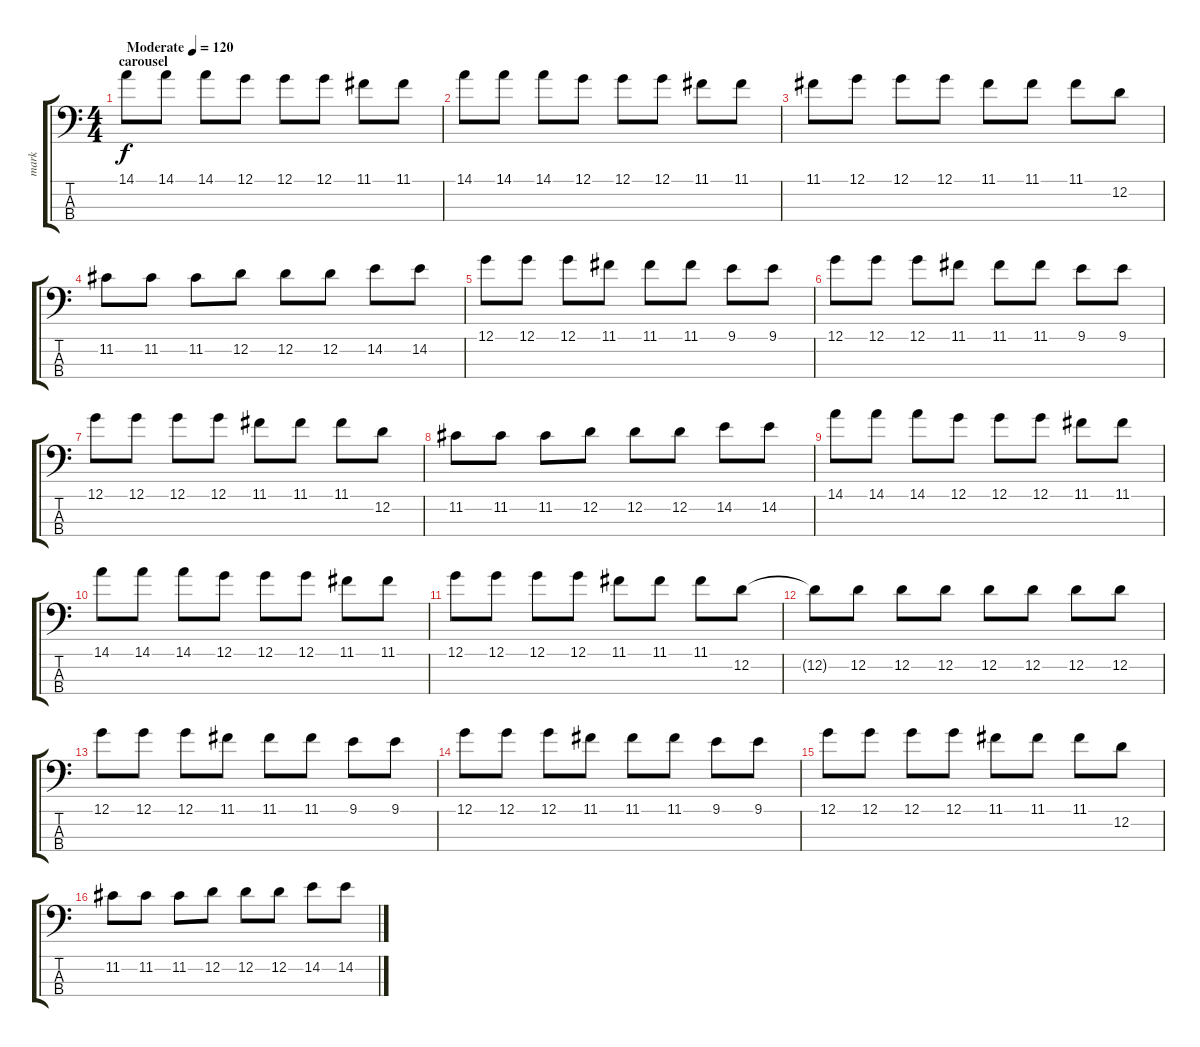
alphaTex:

\track ("mark" "mark") {instrument slapbass1}
\staff {score tabs}
\tuning (G2 D2 A1 E1) {hide}
\ts (4 4)
\section ("" "carousel")
\tempo (120 "Moderate")
\tempo 145
\tempo (120 "Moderate")
\clef f4
\ks c
14.1.8{dy f instrument slapbass1} 14.1.8 14.1.8 12.1.8 12.1.8 12.1.8 11.1.8 11.1.8 |
14.1.8 14.1.8 14.1.8 12.1.8 12.1.8 12.1.8 11.1.8 11.1.8 |
11.1.8 12.1.8 12.1.8 12.1.8 11.1.8 11.1.8 11.1.8 12.2.8 |
11.2.8 11.2.8 11.2.8 12.2.8 12.2.8 12.2.8 14.2.8 14.2.8 |
12.1.8 12.1.8 12.1.8 11.1.8 11.1.8 11.1.8 9.1.8 9.1.8 |
12.1.8 12.1.8 12.1.8 11.1.8 11.1.8 11.1.8 9.1.8 9.1.8 |
12.1.8 12.1.8 12.1.8 12.1.8 11.1.8 11.1.8 11.1.8 12.2.8 |
11.2.8 11.2.8 11.2.8 12.2.8 12.2.8 12.2.8 14.2.8 14.2.8 |
14.1.8 14.1.8 14.1.8 12.1.8 12.1.8 12.1.8 11.1.8 11.1.8 |
14.1.8 14.1.8 14.1.8 12.1.8 12.1.8 12.1.8 11.1.8 11.1.8 |
12.1.8 12.1.8 12.1.8 12.1.8 11.1.8 11.1.8 11.1.8 12.2.8 |
12.2{t}.8 12.2.8 12.2.8 12.2.8 12.2.8 12.2.8 12.2.8 12.2.8 |
12.1.8 12.1.8 12.1.8 11.1.8 11.1.8 11.1.8 9.1.8 9.1.8 |
12.1.8 12.1.8 12.1.8 11.1.8 11.1.8 11.1.8 9.1.8 9.1.8 |
12.1.8 12.1.8 12.1.8 12.1.8 11.1.8 11.1.8 11.1.8 12.2.8 |
11.2.8 11.2.8 11.2.8 12.2.8 12.2.8 12.2.8 14.2.8 14.2.8
